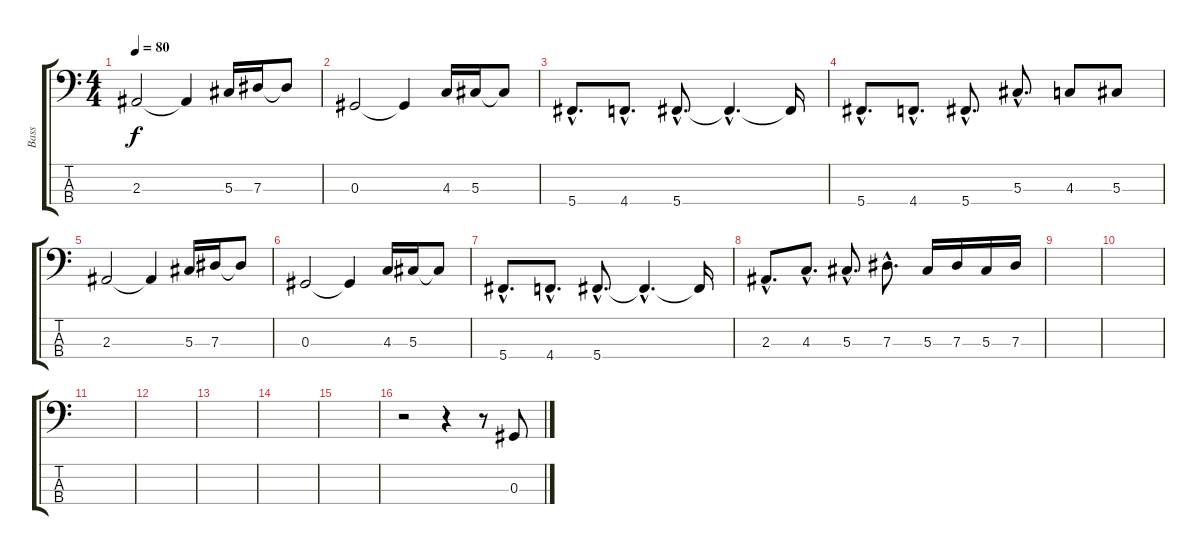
\track ("Bass" "Bass") {instrument electricbasspick}
\staff {score tabs}
\tuning (F2 Db2 Ab1 Db1) {hide}
\ts (4 4)
\tempo 80
\clef f4
\ks c
2.3.2{dy f} 2.3{t}.4 5.3.16 7.3.16 7.3{t}.8 |
0.3.2 0.3{t}.4 4.3.16 5.3.16 5.3{t}.8 |
5.4{hac}.8{d} 4.4{hac}.8{d} 5.4{hac}.8{d} 5.4{hac t}.4{d} 5.4{t}.16 |
5.4{hac}.8{d} 4.4{hac}.8{d} 5.4{hac}.8{d} 5.3{hac}.8{d} 4.3.8 5.3.8 |
2.3.2 2.3{t}.4 5.3.16 7.3.16 7.3{t}.8 |
0.3.2 0.3{t}.4 4.3.16 5.3.16 5.3{t}.8 |
5.4{hac}.8{d} 4.4{hac}.8{d} 5.4{hac}.8{d} 5.4{hac t}.4{d} 5.4{t}.16 |
2.3{hac}.8{d} 4.3{hac}.8{d} 5.3{hac}.8{d} 7.3{hac}.8{d} 5.3.16 7.3.16 5.3.16 7.3.16 |
|
|
|
|
|
|
|
r.2 r.4 r.8 0.3.8
